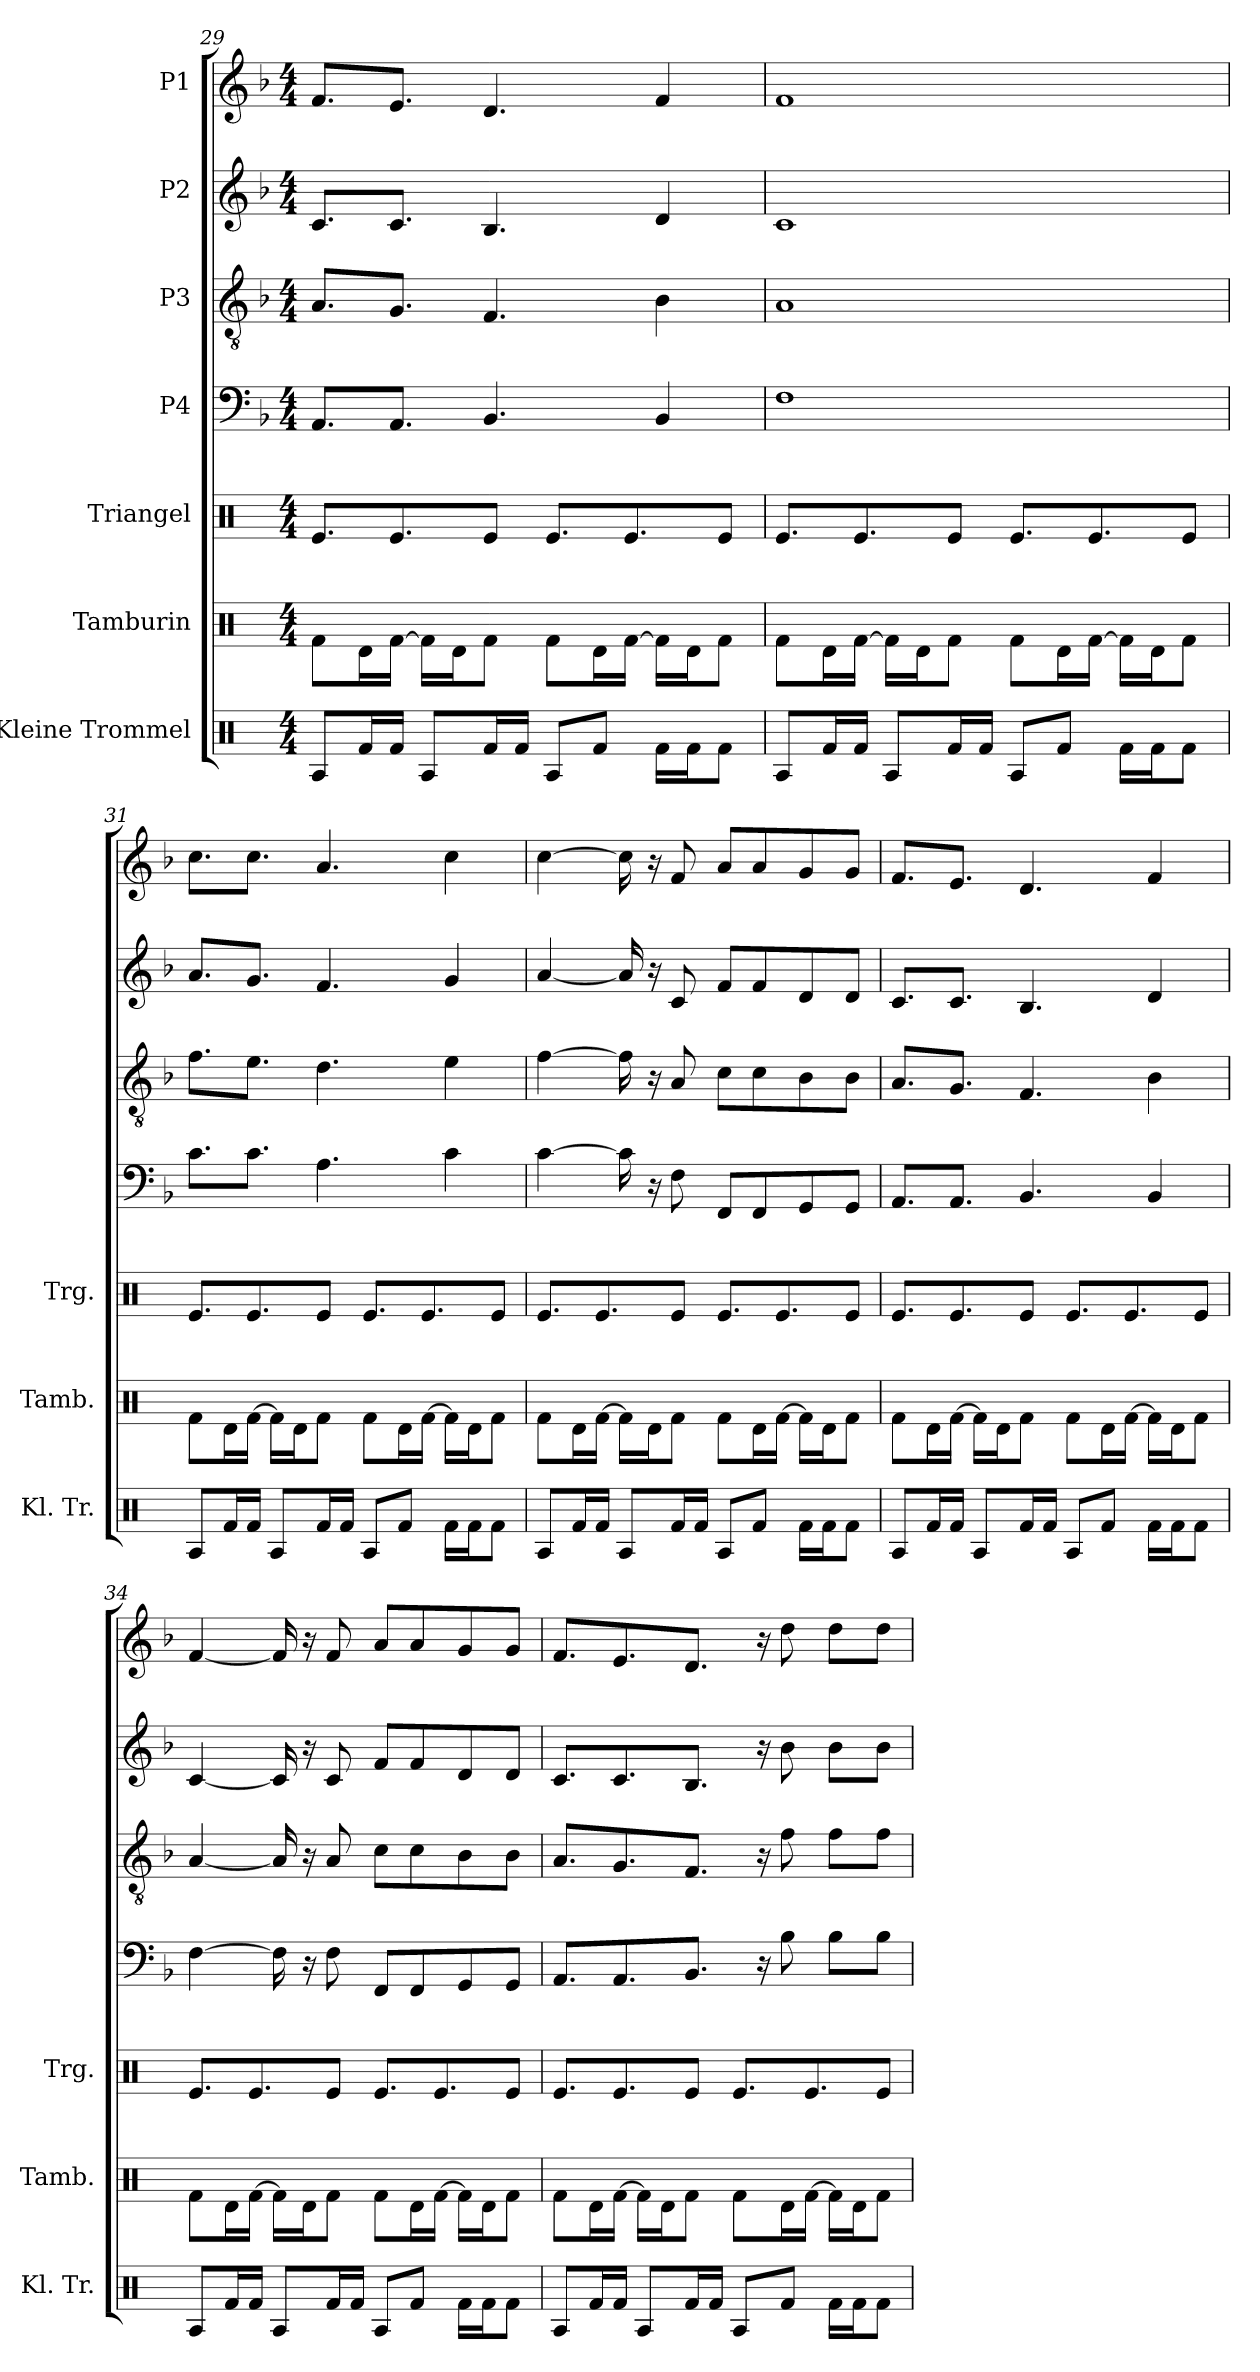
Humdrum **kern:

**kern	**kern	**kern	**kern	**kern	**kern	**kern
*part7	*part6	*part5	*part4	*part3	*part2	*part1
*staff7	*staff6	*staff5	*staff4	*staff3	*staff2	*staff1
*I"Kleine Trommel	*I"Tamburin	*I"Triangel	*I"P4	*I"P3	*I"P2	*I"P1
*I'Kl. Tr.	*I'Tamb.	*I'Trg.	*	*	*	*
*clefX	*clefX	*clefX	*clefF4	*clefGv2	*clefG2	*clefG2
*	*	*	*	*ITrd7c12	*	*
*k[]	*k[]	*k[]	*k[b-]	*k[b-]	*k[b-]	*k[b-]
*C:	*C:	*C:	*F:	*F:	*F:	*F:
*M4/4	*M4/4	*M4/4	*M4/4	*M4/4	*M4/4	*M4/4
=29	=29	=29	=29	=29	=29	=29
8RAi/L	8Rfi\L	8.Rei/L	8.AAi/L	8.AAi/L	8.ci/L	8.fi/L
16Rfi/L	16Rdi\L	.	.	.	.	.
16Rfi/JJ	[>16Rfi\JJ	8.Rei/	8.AAi/J	8.GGi/J	8.ci/J	8.ei/J
8RAi/L	16Rfi\LL]	.	.	.	.	.
.	16Rdi\J	.	.	.	.	.
16Rfi/L	8Rfi\J	8Rei/J	4.BB-i/	4.FFi/	4.B-i/	4.di/
16Rfi/JJ	.	.	.	.	.	.
8RAi/L	8Rfi\L	8.Rei/L	.	.	.	.
8Rfi/J	16Rdi\L	.	.	.	.	.
.	[>16Rfi\JJ	8.Rei/	.	.	.	.
16Rfi\LL	16Rfi\LL]	.	4BB-i/	4BB-i\	4di/	4fi/
16Rfi\J	16Rdi\J	.	.	.	.	.
8Rfi\J	8Rfi\J	8Rei/J	.	.	.	.
=30	=30	=30	=30	=30	=30	=30
8RAi/L	8Rfi\L	8.Rei/L	1Fi	1AAi	1ci	1fi
16Rfi/L	16Rdi\L	.	.	.	.	.
16Rfi/JJ	[>16Rfi\JJ	8.Rei/	.	.	.	.
8RAi/L	16Rfi\LL]	.	.	.	.	.
.	16Rdi\J	.	.	.	.	.
16Rfi/L	8Rfi\J	8Rei/J	.	.	.	.
16Rfi/JJ	.	.	.	.	.	.
8RAi/L	8Rfi\L	8.Rei/L	.	.	.	.
8Rfi/J	16Rdi\L	.	.	.	.	.
.	[>16Rfi\JJ	8.Rei/	.	.	.	.
16Rfi\LL	16Rfi\LL]	.	.	.	.	.
16Rfi\J	16Rdi\J	.	.	.	.	.
8Rfi\J	8Rfi\J	8Rei/J	.	.	.	.
=31	=31	=31	=31	=31	=31	=31
8RAi/L	8Rfi\L	8.Rei/L	8.ci\L	8.Fi\L	8.ai/L	8.cci\L
16Rfi/L	16Rdi\L	.	.	.	.	.
16Rfi/JJ	[>16Rfi\JJ	8.Rei/	8.ci\J	8.Ei\J	8.gi/J	8.cci\J
8RAi/L	16Rfi\LL]	.	.	.	.	.
.	16Rdi\J	.	.	.	.	.
16Rfi/L	8Rfi\J	8Rei/J	4.Ai\	4.Di\	4.fi/	4.ai/
16Rfi/JJ	.	.	.	.	.	.
8RAi/L	8Rfi\L	8.Rei/L	.	.	.	.
8Rfi/J	16Rdi\L	.	.	.	.	.
.	[>16Rfi\JJ	8.Rei/	.	.	.	.
16Rfi\LL	16Rfi\LL]	.	4ci\	4Ei\	4gi/	4cci\
16Rfi\J	16Rdi\J	.	.	.	.	.
8Rfi\J	8Rfi\J	8Rei/J	.	.	.	.
!!LO:PB:g=z
=32	=32	=32	=32	=32	=32	=32
8RAi/L	8Rfi\L	8.Rei/L	[>4ci\	[>4Fi\	[<4ai/	[>4cci\
16Rfi/L	16Rdi\L	.	.	.	.	.
16Rfi/JJ	[>16Rfi\JJ	8.Rei/	.	.	.	.
8RAi/L	16Rfi\LL]	.	16ci\]	16Fi\]	16ai/]	16cci\]
.	16Rdi\J	.	16r	16r	16r	16r
16Rfi/L	8Rfi\J	8Rei/J	8Fi\	8AAi/	8ci/	8fi/
16Rfi/JJ	.	.	.	.	.	.
8RAi/L	8Rfi\L	8.Rei/L	8FFi/L	8Ci\L	8fi/L	8ai/L
8Rfi/J	16Rdi\L	.	8FFi/	8Ci\	8fi/	8ai/
.	[>16Rfi\JJ	8.Rei/	.	.	.	.
16Rfi\LL	16Rfi\LL]	.	8GGi/	8BB-i\	8di/	8gi/
16Rfi\J	16Rdi\J	.	.	.	.	.
8Rfi\J	8Rfi\J	8Rei/J	8GGi/J	8BB-i\J	8di/J	8gi/J
=33	=33	=33	=33	=33	=33	=33
8RAi/L	8Rfi\L	8.Rei/L	8.AAi/L	8.AAi/L	8.ci/L	8.fi/L
16Rfi/L	16Rdi\L	.	.	.	.	.
16Rfi/JJ	[>16Rfi\JJ	8.Rei/	8.AAi/J	8.GGi/J	8.ci/J	8.ei/J
8RAi/L	16Rfi\LL]	.	.	.	.	.
.	16Rdi\J	.	.	.	.	.
16Rfi/L	8Rfi\J	8Rei/J	4.BB-i/	4.FFi/	4.B-i/	4.di/
16Rfi/JJ	.	.	.	.	.	.
8RAi/L	8Rfi\L	8.Rei/L	.	.	.	.
8Rfi/J	16Rdi\L	.	.	.	.	.
.	[>16Rfi\JJ	8.Rei/	.	.	.	.
16Rfi\LL	16Rfi\LL]	.	4BB-i/	4BB-i\	4di/	4fi/
16Rfi\J	16Rdi\J	.	.	.	.	.
8Rfi\J	8Rfi\J	8Rei/J	.	.	.	.
=34	=34	=34	=34	=34	=34	=34
8RAi/L	8Rfi\L	8.Rei/L	[>4Fi\	[<4AAi/	[<4ci/	[<4fi/
16Rfi/L	16Rdi\L	.	.	.	.	.
16Rfi/JJ	[>16Rfi\JJ	8.Rei/	.	.	.	.
8RAi/L	16Rfi\LL]	.	16Fi\]	16AAi/]	16ci/]	16fi/]
.	16Rdi\J	.	16r	16r	16r	16r
16Rfi/L	8Rfi\J	8Rei/J	8Fi\	8AAi/	8ci/	8fi/
16Rfi/JJ	.	.	.	.	.	.
8RAi/L	8Rfi\L	8.Rei/L	8FFi/L	8Ci\L	8fi/L	8ai/L
8Rfi/J	16Rdi\L	.	8FFi/	8Ci\	8fi/	8ai/
.	[>16Rfi\JJ	8.Rei/	.	.	.	.
16Rfi\LL	16Rfi\LL]	.	8GGi/	8BB-i\	8di/	8gi/
16Rfi\J	16Rdi\J	.	.	.	.	.
8Rfi\J	8Rfi\J	8Rei/J	8GGi/J	8BB-i\J	8di/J	8gi/J
=35	=35	=35	=35	=35	=35	=35
8RAi/L	8Rfi\L	8.Rei/L	8.AAi/L	8.AAi/L	8.ci/L	8.fi/L
16Rfi/L	16Rdi\L	.	.	.	.	.
16Rfi/JJ	[>16Rfi\JJ	8.Rei/	8.AAi/	8.GGi/	8.ci/	8.ei/
8RAi/L	16Rfi\LL]	.	.	.	.	.
.	16Rdi\J	.	.	.	.	.
16Rfi/L	8Rfi\J	8Rei/J	8.BB-i/J	8.FFi/J	8.B-i/J	8.di/J
16Rfi/JJ	.	.	.	.	.	.
8RAi/L	8Rfi\L	8.Rei/L	.	.	.	.
.	.	.	16r	16r	16r	16r
8Rfi/J	16Rdi\L	.	8B-i\	8Fi\	8b-i\	8ddi\
.	[>16Rfi\JJ	8.Rei/	.	.	.	.
16Rfi\LL	16Rfi\LL]	.	8B-i\L	8Fi\L	8b-i\L	8ddi\L
16Rfi\J	16Rdi\J	.	.	.	.	.
8Rfi\J	8Rfi\J	8Rei/J	8B-i\J	8Fi\J	8b-i\J	8ddi\J
=	=	=	=	=	=	=
*-	*-	*-	*-	*-	*-	*-
